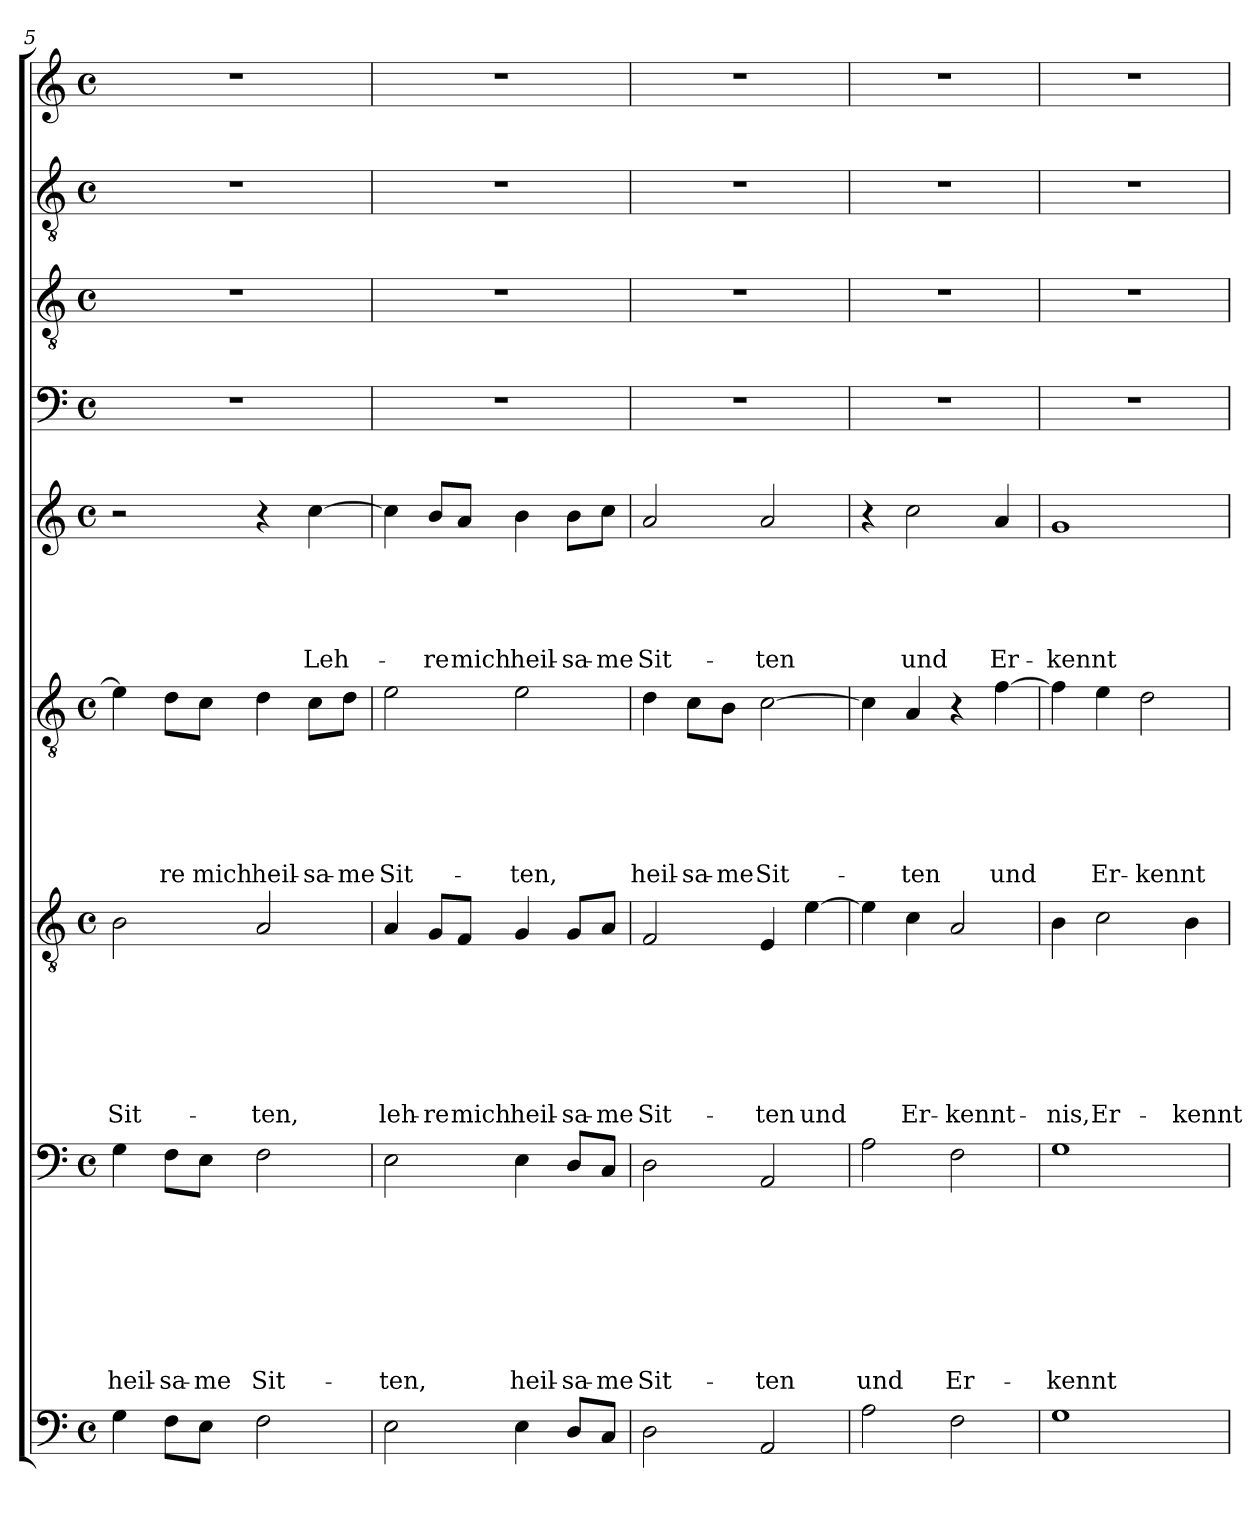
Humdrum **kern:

**kern	**kern	**text	**text	**text	**text	**text	**text	**text	**text	**kern	**text	**text	**text	**text	**text	**text	**text	**kern	**text	**text	**text	**text	**text	**text	**kern	**text	**text	**text	**text	**text	**kern	**kern	**kern	**kern
*part9	*part8	*part8	*part8	*part8	*part8	*part8	*part8	*part8	*part8	*part7	*part7	*part7	*part7	*part7	*part7	*part7	*part7	*part6	*part6	*part6	*part6	*part6	*part6	*part6	*part5	*part5	*part5	*part5	*part5	*part5	*part4	*part3	*part2	*part1
*staff9	*staff8	*staff8	*staff8	*staff8	*staff8	*staff8	*staff8	*staff8	*staff8	*staff7	*staff7	*staff7	*staff7	*staff7	*staff7	*staff7	*staff7	*staff6	*staff6	*staff6	*staff6	*staff6	*staff6	*staff6	*staff5	*staff5	*staff5	*staff5	*staff5	*staff5	*staff4	*staff3	*staff2	*staff1
!!LO:LB:g=z
*clefF4	*clefF4	*	*	*	*	*	*	*	*	*clefGv2	*	*	*	*	*	*	*	*clefGv2	*	*	*	*	*	*	*clefG2	*	*	*	*	*	*clefF4	*clefGv2	*clefGv2	*clefG2
*k[]	*k[]	*	*	*	*	*	*	*	*	*k[]	*	*	*	*	*	*	*	*k[]	*	*	*	*	*	*	*k[]	*	*	*	*	*	*k[]	*k[]	*k[]	*k[]
*C:	*C:	*	*	*	*	*	*	*	*	*C:	*	*	*	*	*	*	*	*C:	*	*	*	*	*	*	*C:	*	*	*	*	*	*C:	*C:	*C:	*C:
*M4/4	*M4/4	*	*	*	*	*	*	*	*	*M4/4	*	*	*	*	*	*	*	*M4/4	*	*	*	*	*	*	*M4/4	*	*	*	*	*	*M4/4	*M4/4	*M4/4	*M4/4
*met(c)	*met(c)	*	*	*	*	*	*	*	*	*met(c)	*	*	*	*	*	*	*	*met(c)	*	*	*	*	*	*	*met(c)	*	*	*	*	*	*met(c)	*met(c)	*met(c)	*met(c)
=5	=5	=5	=5	=5	=5	=5	=5	=5	=5	=5	=5	=5	=5	=5	=5	=5	=5	=5	=5	=5	=5	=5	=5	=5	=5	=5	=5	=5	=5	=5	=5	=5	=5	=5
!	!	!	!	!	!	!	!	!	!LO:LY:b	!	!	!	!	!	!	!	!LO:LY:b	!	!	!	!	!	!	!	!	!	!	!	!	!	!	!	!	!
4G\	4G\	.	.	.	.	.	.	.	heil-	2B\	.	.	.	.	.	.	Sit-	4e\]	.	.	.	.	.	.	2r	.	.	.	.	.	1r	1r	1r	1r
!	!	!	!	!	!	!	!	!	!LO:LY:b	!	!	!	!	!	!	!	!	!	!	!	!	!	!	!LO:LY:b	!	!	!	!	!	!	!	!	!	!
8F\L	8F\L	.	.	.	.	.	.	.	-sa-	.	.	.	.	.	.	.	.	8d\L	.	.	.	.	.	-re	.	.	.	.	.	.	.	.	.	.
!	!	!	!	!	!	!	!	!	!LO:LY:b	!	!	!	!	!	!	!	!	!	!	!	!	!	!	!LO:LY:b	!	!	!	!	!	!	!	!	!	!
8E\J	8E\J	.	.	.	.	.	.	.	-me	.	.	.	.	.	.	.	.	8c\J	.	.	.	.	.	mich	.	.	.	.	.	.	.	.	.	.
!	!	!	!	!	!	!	!	!	!LO:LY:b	!	!	!	!	!	!	!	!LO:LY:b	!	!	!	!	!	!	!LO:LY:b	!	!	!	!	!	!	!	!	!	!
2F\	2F\	.	.	.	.	.	.	.	Sit-	2A/	.	.	.	.	.	.	-ten,	4d\	.	.	.	.	.	heil-	4r	.	.	.	.	.	.	.	.	.
!	!	!	!	!	!	!	!	!	!	!	!	!	!	!	!	!	!	!	!	!	!	!	!	!LO:LY:b	!	!	!	!	!	!LO:LY:b	!	!	!	!
.	.	.	.	.	.	.	.	.	.	.	.	.	.	.	.	.	.	8c\L	.	.	.	.	.	-sa-	[4cc\	.	.	.	.	Leh-	.	.	.	.
!	!	!	!	!	!	!	!	!	!	!	!	!	!	!	!	!	!	!	!	!	!	!	!	!LO:LY:b	!	!	!	!	!	!	!	!	!	!
.	.	.	.	.	.	.	.	.	.	.	.	.	.	.	.	.	.	8d\J	.	.	.	.	.	-me	.	.	.	.	.	.	.	.	.	.
=6	=6	=6	=6	=6	=6	=6	=6	=6	=6	=6	=6	=6	=6	=6	=6	=6	=6	=6	=6	=6	=6	=6	=6	=6	=6	=6	=6	=6	=6	=6	=6	=6	=6	=6
!	!	!	!	!	!	!	!	!	!LO:LY:b	!	!	!	!	!	!	!	!LO:LY:b	!	!	!	!	!	!	!LO:LY:b	!	!	!	!	!	!	!	!	!	!
2E\	2E\	.	.	.	.	.	.	.	-ten,	4A/	.	.	.	.	.	.	leh-	2e\	.	.	.	.	.	Sit-	4cc\]	.	.	.	.	.	1r	1r	1r	1r
!	!	!	!	!	!	!	!	!	!	!	!	!	!	!	!	!	!LO:LY:b	!	!	!	!	!	!	!	!	!	!	!	!	!LO:LY:b	!	!	!	!
.	.	.	.	.	.	.	.	.	.	8G/L	.	.	.	.	.	.	-re	.	.	.	.	.	.	.	8b/L	.	.	.	.	-re	.	.	.	.
!	!	!	!	!	!	!	!	!	!	!	!	!	!	!	!	!	!LO:LY:b	!	!	!	!	!	!	!	!	!	!	!	!	!LO:LY:b	!	!	!	!
.	.	.	.	.	.	.	.	.	.	8F/J	.	.	.	.	.	.	mich	.	.	.	.	.	.	.	8a/J	.	.	.	.	mich	.	.	.	.
!	!	!	!	!	!	!	!	!	!LO:LY:b	!	!	!	!	!	!	!	!LO:LY:b	!	!	!	!	!	!	!LO:LY:b	!	!	!	!	!	!LO:LY:b	!	!	!	!
4E\	4E\	.	.	.	.	.	.	.	heil-	4G/	.	.	.	.	.	.	heil-	2e\	.	.	.	.	.	-ten,	4b\	.	.	.	.	heil-	.	.	.	.
!	!	!	!	!	!	!	!	!	!LO:LY:b	!	!	!	!	!	!	!	!LO:LY:b	!	!	!	!	!	!	!	!	!	!	!	!	!LO:LY:b	!	!	!	!
8D/L	8D/L	.	.	.	.	.	.	.	-sa-	8G/L	.	.	.	.	.	.	-sa-	.	.	.	.	.	.	.	8b\L	.	.	.	.	-sa-	.	.	.	.
!	!	!	!	!	!	!	!	!	!LO:LY:b	!	!	!	!	!	!	!	!LO:LY:b	!	!	!	!	!	!	!	!	!	!	!	!	!LO:LY:b	!	!	!	!
8C/J	8C/J	.	.	.	.	.	.	.	-me	8A/J	.	.	.	.	.	.	-me	.	.	.	.	.	.	.	8cc\J	.	.	.	.	-me	.	.	.	.
=7	=7	=7	=7	=7	=7	=7	=7	=7	=7	=7	=7	=7	=7	=7	=7	=7	=7	=7	=7	=7	=7	=7	=7	=7	=7	=7	=7	=7	=7	=7	=7	=7	=7	=7
!	!	!	!	!	!	!	!	!	!LO:LY:b	!	!	!	!	!	!	!	!LO:LY:b	!	!	!	!	!	!	!LO:LY:b	!	!	!	!	!	!LO:LY:b	!	!	!	!
2D\	2D\	.	.	.	.	.	.	.	Sit-	2F/	.	.	.	.	.	.	Sit-	4d\	.	.	.	.	.	heil-	2a/	.	.	.	.	Sit-	1r	1r	1r	1r
!	!	!	!	!	!	!	!	!	!	!	!	!	!	!	!	!	!	!	!	!	!	!	!	!LO:LY:b	!	!	!	!	!	!	!	!	!	!
.	.	.	.	.	.	.	.	.	.	.	.	.	.	.	.	.	.	8c\L	.	.	.	.	.	-sa-	.	.	.	.	.	.	.	.	.	.
!	!	!	!	!	!	!	!	!	!	!	!	!	!	!	!	!	!	!	!	!	!	!	!	!LO:LY:b	!	!	!	!	!	!	!	!	!	!
.	.	.	.	.	.	.	.	.	.	.	.	.	.	.	.	.	.	8B\J	.	.	.	.	.	-me	.	.	.	.	.	.	.	.	.	.
!	!	!	!	!	!	!	!	!	!LO:LY:b	!	!	!	!	!	!	!	!LO:LY:b	!	!	!	!	!	!	!LO:LY:b	!	!	!	!	!	!LO:LY:b	!	!	!	!
2AA/	2AA/	.	.	.	.	.	.	.	-ten	4E/	.	.	.	.	.	.	-ten	[2c\	.	.	.	.	.	Sit-	2a/	.	.	.	.	-ten	.	.	.	.
!	!	!	!	!	!	!	!	!	!	!	!	!	!	!	!	!	!LO:LY:b	!	!	!	!	!	!	!	!	!	!	!	!	!	!	!	!	!
.	.	.	.	.	.	.	.	.	.	[4e\	.	.	.	.	.	.	und	.	.	.	.	.	.	.	.	.	.	.	.	.	.	.	.	.
=8	=8	=8	=8	=8	=8	=8	=8	=8	=8	=8	=8	=8	=8	=8	=8	=8	=8	=8	=8	=8	=8	=8	=8	=8	=8	=8	=8	=8	=8	=8	=8	=8	=8	=8
!	!	!	!	!	!	!	!	!	!LO:LY:b	!	!	!	!	!	!	!	!	!	!	!	!	!	!	!	!	!	!	!	!	!	!	!	!	!
2A\	2A\	.	.	.	.	.	.	.	und	4e\]	.	.	.	.	.	.	.	4c\]	.	.	.	.	.	.	4r	.	.	.	.	.	1r	1r	1r	1r
!	!	!	!	!	!	!	!	!	!	!	!	!	!	!	!	!	!LO:LY:b	!	!	!	!	!	!	!LO:LY:b	!	!	!	!	!	!LO:LY:b	!	!	!	!
.	.	.	.	.	.	.	.	.	.	4c\	.	.	.	.	.	.	Er-	4A/	.	.	.	.	.	-ten	2cc\	.	.	.	.	und	.	.	.	.
!	!	!	!	!	!	!	!	!	!LO:LY:b	!	!	!	!	!	!	!	!LO:LY:b	!	!	!	!	!	!	!	!	!	!	!	!	!	!	!	!	!
2F\	2F\	.	.	.	.	.	.	.	Er-	2A/	.	.	.	.	.	.	-kennt-	4r	.	.	.	.	.	.	.	.	.	.	.	.	.	.	.	.
!	!	!	!	!	!	!	!	!	!	!	!	!	!	!	!	!	!	!	!	!	!	!	!	!LO:LY:b	!	!	!	!	!	!LO:LY:b	!	!	!	!
.	.	.	.	.	.	.	.	.	.	.	.	.	.	.	.	.	.	[4f\	.	.	.	.	.	und	4a/	.	.	.	.	Er-	.	.	.	.
=9	=9	=9	=9	=9	=9	=9	=9	=9	=9	=9	=9	=9	=9	=9	=9	=9	=9	=9	=9	=9	=9	=9	=9	=9	=9	=9	=9	=9	=9	=9	=9	=9	=9	=9
!	!	!	!	!	!	!	!	!	!LO:LY:b	!	!	!	!	!	!	!	!LO:LY:b	!	!	!	!	!	!	!	!	!	!	!	!	!LO:LY:b	!	!	!	!
1G	1G	.	.	.	.	.	.	.	-kennt-	4B\	.	.	.	.	.	.	-nis,	4f\]	.	.	.	.	.	.	1g	.	.	.	.	-kennt-	1r	1r	1r	1r
!	!	!	!	!	!	!	!	!	!	!	!	!	!	!	!	!	!LO:LY:b	!	!	!	!	!	!	!LO:LY:b	!	!	!	!	!	!	!	!	!	!
.	.	.	.	.	.	.	.	.	.	2c\	.	.	.	.	.	.	Er-	4e\	.	.	.	.	.	Er-	.	.	.	.	.	.	.	.	.	.
!	!	!	!	!	!	!	!	!	!	!	!	!	!	!	!	!	!	!	!	!	!	!	!	!LO:LY:b	!	!	!	!	!	!	!	!	!	!
.	.	.	.	.	.	.	.	.	.	.	.	.	.	.	.	.	.	2d\	.	.	.	.	.	-kennt-	.	.	.	.	.	.	.	.	.	.
!	!	!	!	!	!	!	!	!	!	!	!	!	!	!	!	!	!LO:LY:b	!	!	!	!	!	!	!	!	!	!	!	!	!	!	!	!	!
.	.	.	.	.	.	.	.	.	.	4B\	.	.	.	.	.	.	-kennt-	.	.	.	.	.	.	.	.	.	.	.	.	.	.	.	.	.
=	=	=	=	=	=	=	=	=	=	=	=	=	=	=	=	=	=	=	=	=	=	=	=	=	=	=	=	=	=	=	=	=	=	=
*-	*-	*-	*-	*-	*-	*-	*-	*-	*-	*-	*-	*-	*-	*-	*-	*-	*-	*-	*-	*-	*-	*-	*-	*-	*-	*-	*-	*-	*-	*-	*-	*-	*-	*-
